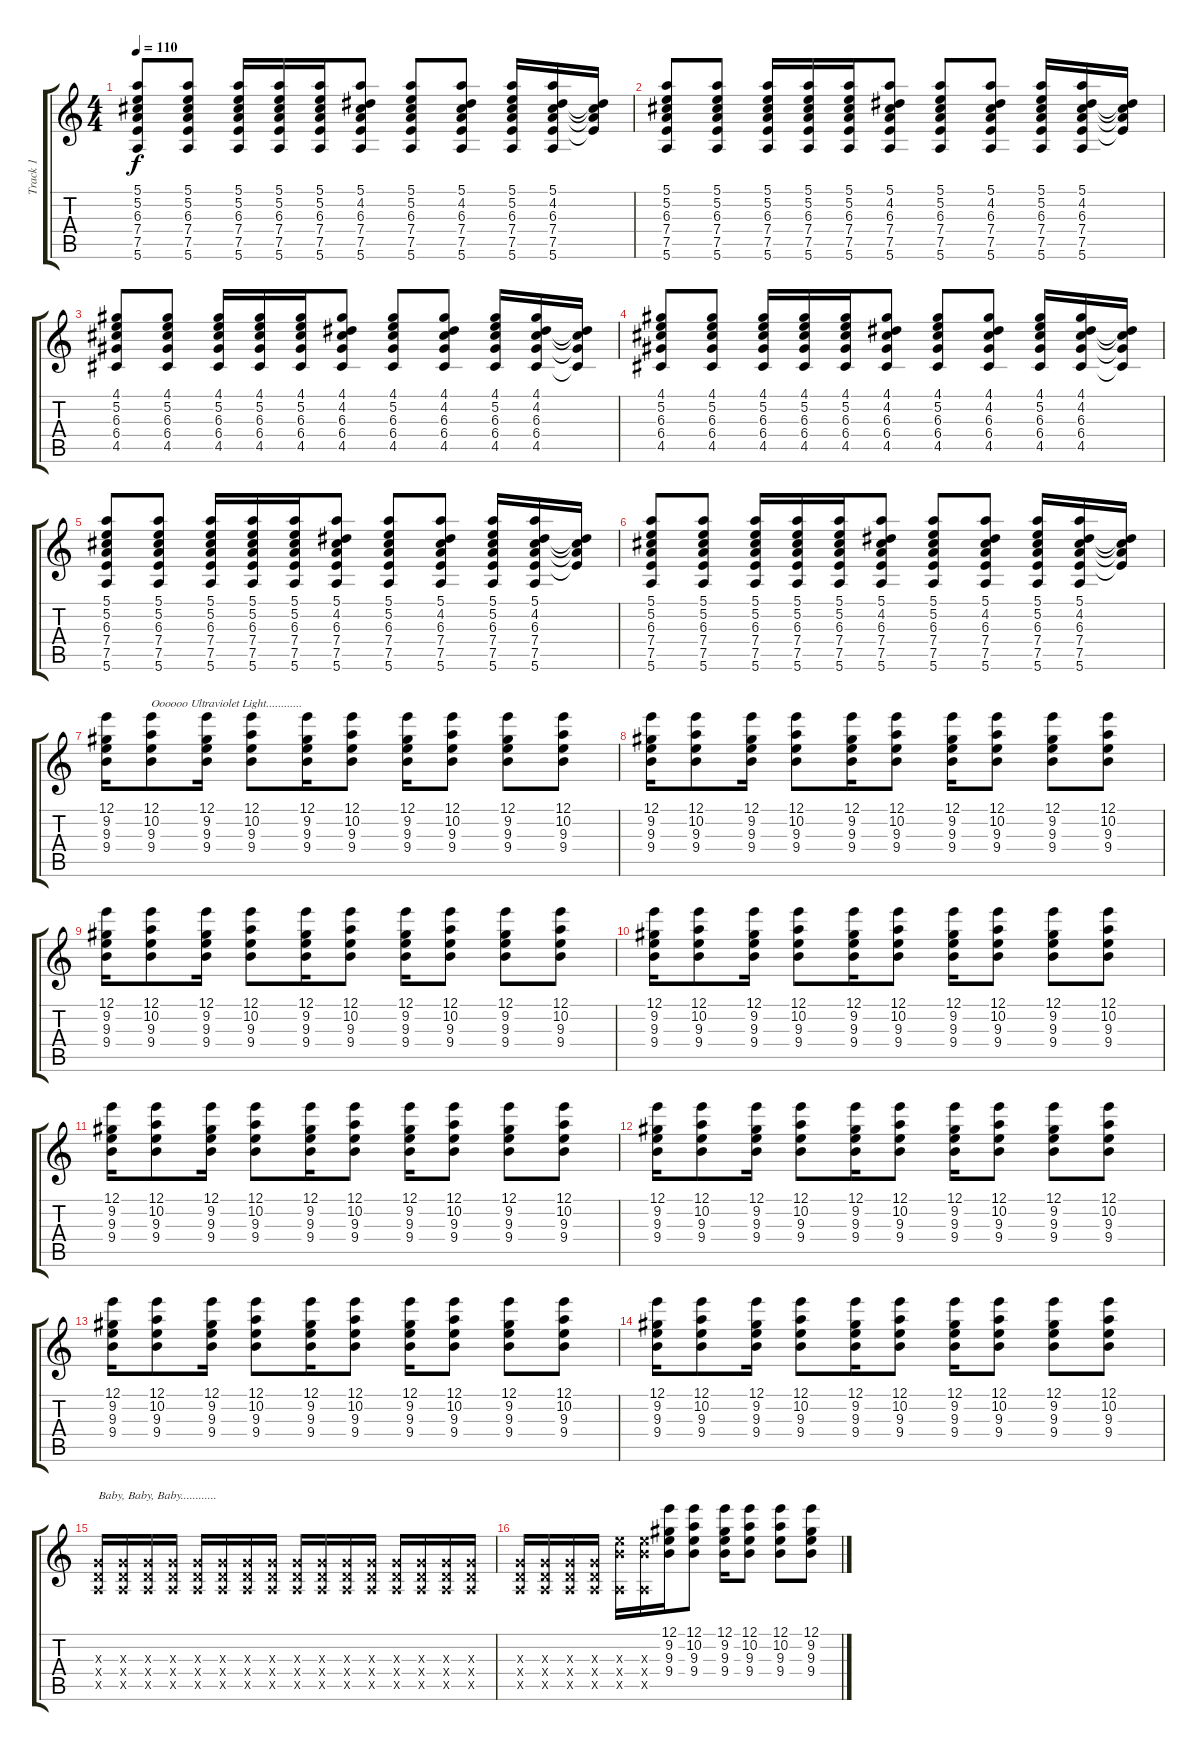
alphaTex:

\track ("Track 1" "Track 1") {instrument acousticguitarsteel}
\staff {score tabs}
\tuning (E4 B3 G3 D3 A2 E2) {hide}
\ts (4 4)
\tempo 110
\clef g2
\ks c
(5.1 5.2 6.3 7.4 7.5 5.6).8{dy f} (5.1 5.2 6.3 7.4 7.5 5.6).8 (5.1 5.2 6.3 7.4 7.5 5.6).16 (5.1 5.2 6.3 7.4 7.5 5.6).16 (5.1 5.2 6.3 7.4 7.5 5.6).16 (5.1 4.2 6.3 7.4 7.5 5.6).8 (5.1 5.2 6.3 7.4 7.5 5.6).8 (5.1 4.2 6.3 7.4 7.5 5.6).8 (5.1 5.2 6.3 7.4 7.5 5.6).16 (5.1 4.2 6.3 7.4 7.5 5.6).16 (4.2{t} 6.3{t} 7.4{t} 7.5{t}).16 |
(5.1 5.2 6.3 7.4 7.5 5.6).8 (5.1 5.2 6.3 7.4 7.5 5.6).8 (5.1 5.2 6.3 7.4 7.5 5.6).16 (5.1 5.2 6.3 7.4 7.5 5.6).16 (5.1 5.2 6.3 7.4 7.5 5.6).16 (5.1 4.2 6.3 7.4 7.5 5.6).8 (5.1 5.2 6.3 7.4 7.5 5.6).8 (5.1 4.2 6.3 7.4 7.5 5.6).8 (5.1 5.2 6.3 7.4 7.5 5.6).16 (5.1 4.2 6.3 7.4 7.5 5.6).16 (4.2{t} 6.3{t} 7.4{t} 7.5{t}).16 |
(4.1 5.2 6.3 6.4 4.5).8 (4.1 5.2 6.3 6.4 4.5).8 (4.1 5.2 6.3 6.4 4.5).16 (4.1 5.2 6.3 6.4 4.5).16 (4.1 5.2 6.3 6.4 4.5).16 (4.1 4.2 6.3 6.4 4.5).8 (4.1 5.2 6.3 6.4 4.5).8 (4.1 4.2 6.3 6.4 4.5).8 (4.1 5.2 6.3 6.4 4.5).16 (4.1 4.2 6.3 6.4 4.5).16 (4.2{t} 6.3{t} 6.4{t} 4.5{t}).16 |
(4.1 5.2 6.3 6.4 4.5).8 (4.1 5.2 6.3 6.4 4.5).8 (4.1 5.2 6.3 6.4 4.5).16 (4.1 5.2 6.3 6.4 4.5).16 (4.1 5.2 6.3 6.4 4.5).16 (4.1 4.2 6.3 6.4 4.5).8 (4.1 5.2 6.3 6.4 4.5).8 (4.1 4.2 6.3 6.4 4.5).8 (4.1 5.2 6.3 6.4 4.5).16 (4.1 4.2 6.3 6.4 4.5).16 (4.2{t} 6.3{t} 6.4{t} 4.5{t}).16 |
(5.1 5.2 6.3 7.4 7.5 5.6).8 (5.1 5.2 6.3 7.4 7.5 5.6).8 (5.1 5.2 6.3 7.4 7.5 5.6).16 (5.1 5.2 6.3 7.4 7.5 5.6).16 (5.1 5.2 6.3 7.4 7.5 5.6).16 (5.1 4.2 6.3 7.4 7.5 5.6).8 (5.1 5.2 6.3 7.4 7.5 5.6).8 (5.1 4.2 6.3 7.4 7.5 5.6).8 (5.1 5.2 6.3 7.4 7.5 5.6).16 (5.1 4.2 6.3 7.4 7.5 5.6).16 (4.2{t} 6.3{t} 7.4{t} 7.5{t}).16 |
(5.1 5.2 6.3 7.4 7.5 5.6).8 (5.1 5.2 6.3 7.4 7.5 5.6).8 (5.1 5.2 6.3 7.4 7.5 5.6).16 (5.1 5.2 6.3 7.4 7.5 5.6).16 (5.1 5.2 6.3 7.4 7.5 5.6).16 (5.1 4.2 6.3 7.4 7.5 5.6).8 (5.1 5.2 6.3 7.4 7.5 5.6).8 (5.1 4.2 6.3 7.4 7.5 5.6).8 (5.1 5.2 6.3 7.4 7.5 5.6).16 (5.1 4.2 6.3 7.4 7.5 5.6).16 (4.2{t} 6.3{t} 7.4{t} 7.5{t}).16 |
(12.1 9.2 9.3 9.4).16 (12.1 10.2 9.3 9.4).8{txt "Oooooo Ultraviolet Light............"} (12.1 9.2 9.3 9.4).16 (12.1 10.2 9.3 9.4).8 (12.1 9.2 9.3 9.4).16 (12.1 10.2 9.3 9.4).8 (12.1 9.2 9.3 9.4).16 (12.1 10.2 9.3 9.4).8 (12.1 9.2 9.3 9.4).8 (12.1 10.2 9.3 9.4).8 |
(12.1 9.2 9.3 9.4).16 (12.1 10.2 9.3 9.4).8 (12.1 9.2 9.3 9.4).16 (12.1 10.2 9.3 9.4).8 (12.1 9.2 9.3 9.4).16 (12.1 10.2 9.3 9.4).8 (12.1 9.2 9.3 9.4).16 (12.1 10.2 9.3 9.4).8 (12.1 9.2 9.3 9.4).8 (12.1 10.2 9.3 9.4).8 |
(12.1 9.2 9.3 9.4).16 (12.1 10.2 9.3 9.4).8 (12.1 9.2 9.3 9.4).16 (12.1 10.2 9.3 9.4).8 (12.1 9.2 9.3 9.4).16 (12.1 10.2 9.3 9.4).8 (12.1 9.2 9.3 9.4).16 (12.1 10.2 9.3 9.4).8 (12.1 9.2 9.3 9.4).8 (12.1 10.2 9.3 9.4).8 |
(12.1 9.2 9.3 9.4).16 (12.1 10.2 9.3 9.4).8 (12.1 9.2 9.3 9.4).16 (12.1 10.2 9.3 9.4).8 (12.1 9.2 9.3 9.4).16 (12.1 10.2 9.3 9.4).8 (12.1 9.2 9.3 9.4).16 (12.1 10.2 9.3 9.4).8 (12.1 9.2 9.3 9.4).8 (12.1 10.2 9.3 9.4).8 |
(12.1 9.2 9.3 9.4).16 (12.1 10.2 9.3 9.4).8 (12.1 9.2 9.3 9.4).16 (12.1 10.2 9.3 9.4).8 (12.1 9.2 9.3 9.4).16 (12.1 10.2 9.3 9.4).8 (12.1 9.2 9.3 9.4).16 (12.1 10.2 9.3 9.4).8 (12.1 9.2 9.3 9.4).8 (12.1 10.2 9.3 9.4).8 |
(12.1 9.2 9.3 9.4).16 (12.1 10.2 9.3 9.4).8 (12.1 9.2 9.3 9.4).16 (12.1 10.2 9.3 9.4).8 (12.1 9.2 9.3 9.4).16 (12.1 10.2 9.3 9.4).8 (12.1 9.2 9.3 9.4).16 (12.1 10.2 9.3 9.4).8 (12.1 9.2 9.3 9.4).8 (12.1 10.2 9.3 9.4).8 |
(12.1 9.2 9.3 9.4).16 (12.1 10.2 9.3 9.4).8 (12.1 9.2 9.3 9.4).16 (12.1 10.2 9.3 9.4).8 (12.1 9.2 9.3 9.4).16 (12.1 10.2 9.3 9.4).8 (12.1 9.2 9.3 9.4).16 (12.1 10.2 9.3 9.4).8 (12.1 9.2 9.3 9.4).8 (12.1 10.2 9.3 9.4).8 |
(12.1 9.2 9.3 9.4).16 (12.1 10.2 9.3 9.4).8 (12.1 9.2 9.3 9.4).16 (12.1 10.2 9.3 9.4).8 (12.1 9.2 9.3 9.4).16 (12.1 10.2 9.3 9.4).8 (12.1 9.2 9.3 9.4).16 (12.1 10.2 9.3 9.4).8 (12.1 9.2 9.3 9.4).8 (12.1 10.2 9.3 9.4).8 |
(0.3{x} 0.4{x} 0.5{x}).16{txt "Baby, Baby, Baby............"} (0.3{x} 0.4{x} 0.5{x}).16 (0.3{x} 0.4{x} 0.5{x}).16 (0.3{x} 0.4{x} 0.5{x}).16 (0.3{x} 0.4{x} 0.5{x}).16 (0.3{x} 0.4{x} 0.5{x}).16 (0.3{x} 0.4{x} 0.5{x}).16 (0.3{x} 0.4{x} 0.5{x}).16 (0.3{x} 0.4{x} 0.5{x}).16 (0.3{x} 0.4{x} 0.5{x}).16 (0.3{x} 0.4{x} 0.5{x}).16 (0.3{x} 0.4{x} 0.5{x}).16 (0.3{x} 0.4{x} 0.5{x}).16 (0.3{x} 0.4{x} 0.5{x}).16 (0.3{x} 0.4{x} 0.5{x}).16 (0.3{x} 0.4{x} 0.5{x}).16 |
(0.3{x} 0.4{x} 0.5{x}).16 (0.3{x} 0.4{x} 0.5{x}).16 (0.3{x} 0.4{x} 0.5{x}).16 (0.3{x} 0.4{x} 0.5{x}).16 (9.3{x} 9.4{x} 0.5{x}).16 (9.3{x} 9.4{x} 0.5{x}).16 (12.1 9.2 9.3 9.4).16 (12.1 10.2 9.3 9.4).8 (12.1 9.2 9.3 9.4).16 (12.1 10.2 9.3 9.4).8 (12.1 10.2 9.3 9.4).8 (12.1 9.2 9.3 9.4).8
